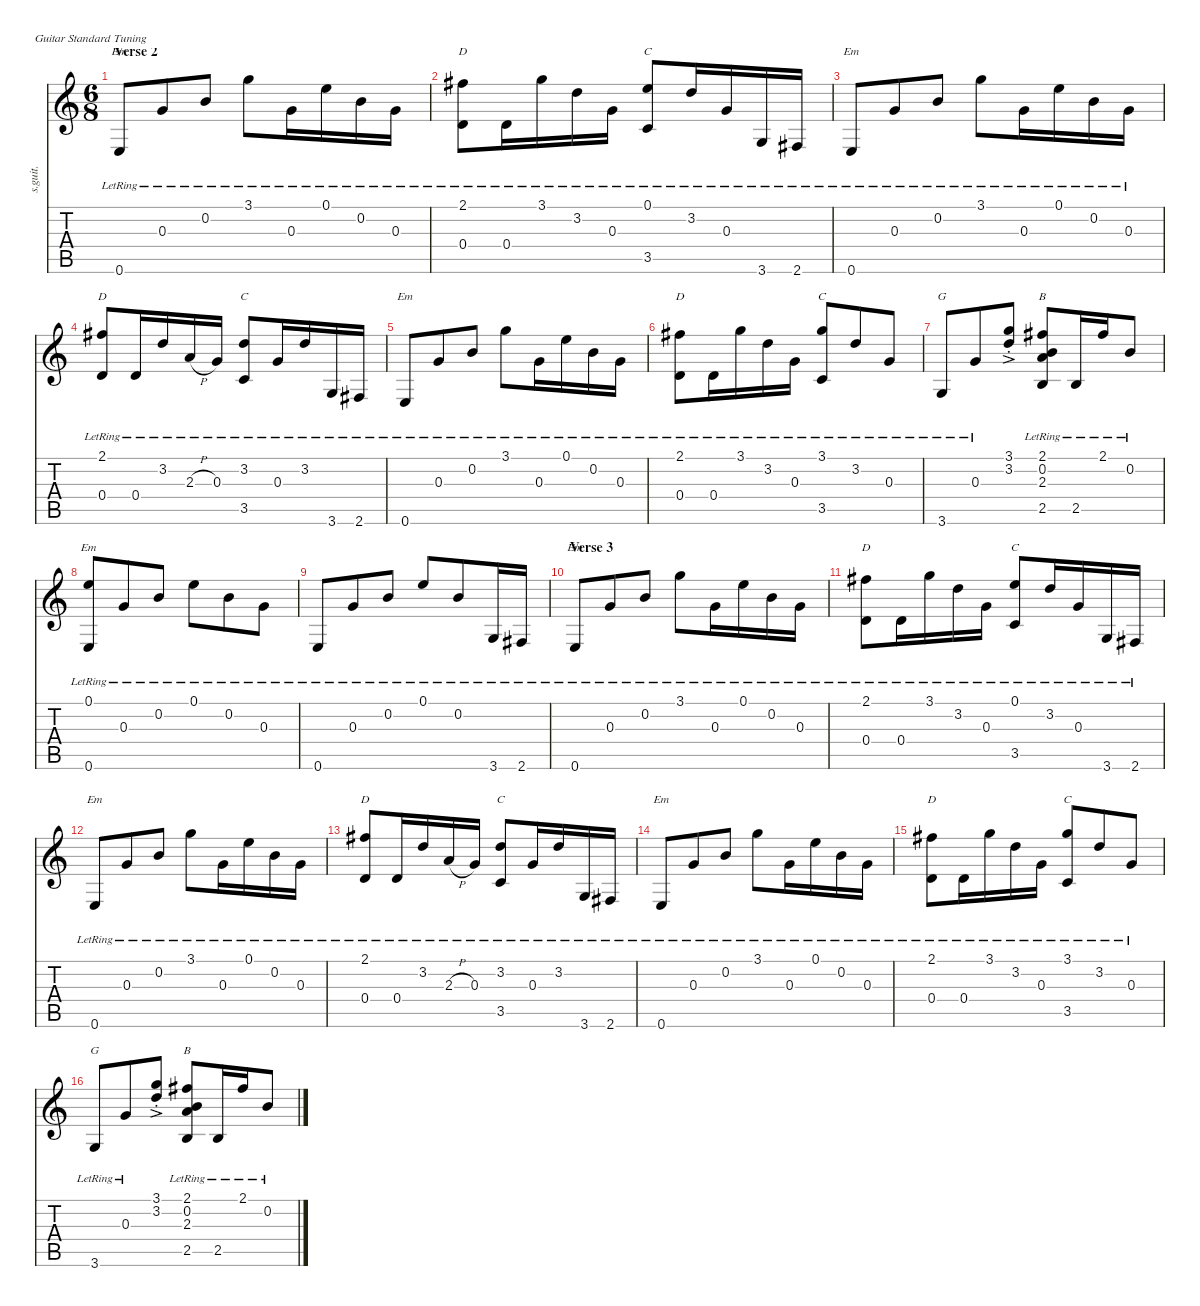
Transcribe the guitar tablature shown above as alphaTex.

\defaultSystemsLayout 4
\hideDynamics
\bracketExtendMode nobrackets
\track ("James Hetfield - Clean I" "s.guit.") {instrument electricguitarclean}
\staff {score tabs}
\tuning (E4 B3 G3 D3 A2 E2)
\chord ("Em" 3 1 2 2 0 x) {showdiagram false}
\chord ("C" 3 1 2 2 0 x) {showdiagram false}
\chord ("D" 3 1 2 2 0 x) {showdiagram false}
\chord ("G" 3 1 2 2 0 x) {showdiagram false}
\chord ("B" 3 1 2 2 0 x) {showdiagram false}
\ts (6 8)
\section ("" "Verse 2")
\tempo (71 hide)
\clef g2
\ks c
0.6{lr}.8{ch "Em" lyrics (0 "") lyrics (1 "") lyrics (2 "") lyrics (3 "") lyrics (4 "") dy ff} 0.3{lr}.8{lyrics (0 "") lyrics (1 "") lyrics (2 "") lyrics (3 "") lyrics (4 "")} 0.2{lr}.8{lyrics (0 "") lyrics (1 "") lyrics (2 "") lyrics (3 "") lyrics (4 "")} 3.1{lr}.8{lyrics (0 "") lyrics (1 "") lyrics (2 "") lyrics (3 "") lyrics (4 "")} 0.3{lr}.16{lyrics (0 "") lyrics (1 "") lyrics (2 "") lyrics (3 "") lyrics (4 "")} 0.1{lr}.16{lyrics (0 "") lyrics (1 "") lyrics (2 "") lyrics (3 "") lyrics (4 "")} 0.2{lr}.16{lyrics (0 "") lyrics (1 "") lyrics (2 "") lyrics (3 "") lyrics (4 "")} 0.3{lr}.16{lyrics (0 "") lyrics (1 "") lyrics (2 "") lyrics (3 "") lyrics (4 "")} |
(2.1{lr acc #} 0.4{lr}).8{ch "D" lyrics (0 "") lyrics (1 "") lyrics (2 "") lyrics (3 "") lyrics (4 "")} 0.4{lr}.16{lyrics (0 "") lyrics (1 "") lyrics (2 "") lyrics (3 "") lyrics (4 "")} 3.1{lr}.16{lyrics (0 "") lyrics (1 "") lyrics (2 "") lyrics (3 "") lyrics (4 "")} 3.2{lr}.16{lyrics (0 "") lyrics (1 "") lyrics (2 "") lyrics (3 "") lyrics (4 "")} 0.3{lr}.16{lyrics (0 "") lyrics (1 "") lyrics (2 "") lyrics (3 "") lyrics (4 "")} (0.1{lr} 3.5{lr}).8{ch "C" lyrics (0 "") lyrics (1 "") lyrics (2 "") lyrics (3 "") lyrics (4 "")} 3.2{lr}.16{lyrics (0 "") lyrics (1 "") lyrics (2 "") lyrics (3 "") lyrics (4 "")} 0.3{lr}.16{lyrics (0 "") lyrics (1 "") lyrics (2 "") lyrics (3 "") lyrics (4 "")} 3.6{lr}.16{lyrics (0 "") lyrics (1 "") lyrics (2 "") lyrics (3 "") lyrics (4 "")} 2.6{lr acc #}.16{lyrics (0 "") lyrics (1 "") lyrics (2 "") lyrics (3 "") lyrics (4 "")} |
0.6{lr}.8{ch "Em" lyrics (0 "") lyrics (1 "") lyrics (2 "") lyrics (3 "") lyrics (4 "")} 0.3{lr}.8{lyrics (0 "") lyrics (1 "") lyrics (2 "") lyrics (3 "") lyrics (4 "")} 0.2{lr}.8{lyrics (0 "") lyrics (1 "") lyrics (2 "") lyrics (3 "") lyrics (4 "")} 3.1{lr}.8{lyrics (0 "") lyrics (1 "") lyrics (2 "") lyrics (3 "") lyrics (4 "")} 0.3{lr}.16{lyrics (0 "") lyrics (1 "") lyrics (2 "") lyrics (3 "") lyrics (4 "")} 0.1{lr}.16{lyrics (0 "") lyrics (1 "") lyrics (2 "") lyrics (3 "") lyrics (4 "")} 0.2{lr}.16{lyrics (0 "") lyrics (1 "") lyrics (2 "") lyrics (3 "") lyrics (4 "")} 0.3{lr}.16{lyrics (0 "") lyrics (1 "") lyrics (2 "") lyrics (3 "") lyrics (4 "")} |
(2.1{lr acc #} 0.4{lr}).8{ch "D" lyrics (0 "") lyrics (1 "") lyrics (2 "") lyrics (3 "") lyrics (4 "")} 0.4{lr}.16{lyrics (0 "") lyrics (1 "") lyrics (2 "") lyrics (3 "") lyrics (4 "")} 3.2{lr}.16{lyrics (0 "") lyrics (1 "") lyrics (2 "") lyrics (3 "") lyrics (4 "")} 2.3{h lr}.16{lyrics (0 "") lyrics (1 "") lyrics (2 "") lyrics (3 "") lyrics (4 "")} 0.3{lr}.16{lyrics (0 "") lyrics (1 "") lyrics (2 "") lyrics (3 "") lyrics (4 "")} (3.2{lr} 3.5{lr}).8{ch "C" lyrics (0 "") lyrics (1 "") lyrics (2 "") lyrics (3 "") lyrics (4 "")} 0.3{lr}.16{lyrics (0 "") lyrics (1 "") lyrics (2 "") lyrics (3 "") lyrics (4 "")} 3.2{lr}.16{lyrics (0 "") lyrics (1 "") lyrics (2 "") lyrics (3 "") lyrics (4 "")} 3.6{lr}.16{lyrics (0 "") lyrics (1 "") lyrics (2 "") lyrics (3 "") lyrics (4 "")} 2.6{lr acc #}.16{lyrics (0 "") lyrics (1 "") lyrics (2 "") lyrics (3 "") lyrics (4 "")} |
0.6{lr}.8{ch "Em" lyrics (0 "") lyrics (1 "") lyrics (2 "") lyrics (3 "") lyrics (4 "")} 0.3{lr}.8{lyrics (0 "") lyrics (1 "") lyrics (2 "") lyrics (3 "") lyrics (4 "")} 0.2{lr}.8{lyrics (0 "") lyrics (1 "") lyrics (2 "") lyrics (3 "") lyrics (4 "")} 3.1{lr}.8{lyrics (0 "") lyrics (1 "") lyrics (2 "") lyrics (3 "") lyrics (4 "")} 0.3{lr}.16{lyrics (0 "") lyrics (1 "") lyrics (2 "") lyrics (3 "") lyrics (4 "")} 0.1{lr}.16{lyrics (0 "") lyrics (1 "") lyrics (2 "") lyrics (3 "") lyrics (4 "")} 0.2{lr}.16{lyrics (0 "") lyrics (1 "") lyrics (2 "") lyrics (3 "") lyrics (4 "")} 0.3{lr}.16{lyrics (0 "") lyrics (1 "") lyrics (2 "") lyrics (3 "") lyrics (4 "")} |
(2.1{lr acc #} 0.4{lr}).8{ch "D" lyrics (0 "") lyrics (1 "") lyrics (2 "") lyrics (3 "") lyrics (4 "")} 0.4{lr}.16{lyrics (0 "") lyrics (1 "") lyrics (2 "") lyrics (3 "") lyrics (4 "")} 3.1{lr}.16{lyrics (0 "") lyrics (1 "") lyrics (2 "") lyrics (3 "") lyrics (4 "")} 3.2{lr}.16{lyrics (0 "") lyrics (1 "") lyrics (2 "") lyrics (3 "") lyrics (4 "")} 0.3{lr}.16{lyrics (0 "") lyrics (1 "") lyrics (2 "") lyrics (3 "") lyrics (4 "")} (3.1{lr} 3.5{lr}).8{ch "C" lyrics (0 "") lyrics (1 "") lyrics (2 "") lyrics (3 "") lyrics (4 "")} 3.2{lr}.8{lyrics (0 "") lyrics (1 "") lyrics (2 "") lyrics (3 "") lyrics (4 "")} 0.3{lr}.8{lyrics (0 "") lyrics (1 "") lyrics (2 "") lyrics (3 "") lyrics (4 "")} |
3.6{lr}.8{ch "G" lyrics (0 "") lyrics (1 "") lyrics (2 "") lyrics (3 "") lyrics (4 "")} 0.3{lr}.8{lyrics (0 "") lyrics (1 "") lyrics (2 "") lyrics (3 "") lyrics (4 "")} (3.1{ac st} 3.2{ac st}).8{lyrics (0 "") lyrics (1 "") lyrics (2 "") lyrics (3 "") lyrics (4 "") dy f} (0.2{lr} 2.3{lr} 2.5{lr} 2.1{lr acc #}).8{ch "B" lyrics (0 "") lyrics (1 "") lyrics (2 "") lyrics (3 "") lyrics (4 "") dy ff} 2.5{lr}.16{lyrics (0 "") lyrics (1 "") lyrics (2 "") lyrics (3 "") lyrics (4 "")} 2.1{lr acc #}.16{lyrics (0 "") lyrics (1 "") lyrics (2 "") lyrics (3 "") lyrics (4 "")} 0.2{lr}.8{lyrics (0 "") lyrics (1 "") lyrics (2 "") lyrics (3 "") lyrics (4 "")} |
(0.1{lr} 0.6{lr}).8{ch "Em" lyrics (0 "") lyrics (1 "") lyrics (2 "") lyrics (3 "") lyrics (4 "")} 0.3{lr}.8{lyrics (0 "") lyrics (1 "") lyrics (2 "") lyrics (3 "") lyrics (4 "")} 0.2{lr}.8{lyrics (0 "") lyrics (1 "") lyrics (2 "") lyrics (3 "") lyrics (4 "")} 0.1{lr}.8{lyrics (0 "") lyrics (1 "") lyrics (2 "") lyrics (3 "") lyrics (4 "")} 0.2{lr}.8{lyrics (0 "") lyrics (1 "") lyrics (2 "") lyrics (3 "") lyrics (4 "")} 0.3{lr}.8{lyrics (0 "") lyrics (1 "") lyrics (2 "") lyrics (3 "") lyrics (4 "")} |
0.6{lr}.8{lyrics (0 "") lyrics (1 "") lyrics (2 "") lyrics (3 "") lyrics (4 "")} 0.3{lr}.8{lyrics (0 "") lyrics (1 "") lyrics (2 "") lyrics (3 "") lyrics (4 "")} 0.2{lr}.8{lyrics (0 "") lyrics (1 "") lyrics (2 "") lyrics (3 "") lyrics (4 "")} 0.1{lr}.8{lyrics (0 "") lyrics (1 "") lyrics (2 "") lyrics (3 "") lyrics (4 "")} 0.2{lr}.8{lyrics (0 "") lyrics (1 "") lyrics (2 "") lyrics (3 "") lyrics (4 "")} 3.6{lr}.16{lyrics (0 "") lyrics (1 "") lyrics (2 "") lyrics (3 "") lyrics (4 "")} 2.6{lr acc #}.16{lyrics (0 "") lyrics (1 "") lyrics (2 "") lyrics (3 "") lyrics (4 "")} |
\section ("" "Verse 3")
0.6{lr}.8{ch "Em" lyrics (0 "") lyrics (1 "") lyrics (2 "") lyrics (3 "") lyrics (4 "")} 0.3{lr}.8{lyrics (0 "") lyrics (1 "") lyrics (2 "") lyrics (3 "") lyrics (4 "")} 0.2{lr}.8{lyrics (0 "") lyrics (1 "") lyrics (2 "") lyrics (3 "") lyrics (4 "")} 3.1{lr}.8{lyrics (0 "") lyrics (1 "") lyrics (2 "") lyrics (3 "") lyrics (4 "")} 0.3{lr}.16{lyrics (0 "") lyrics (1 "") lyrics (2 "") lyrics (3 "") lyrics (4 "")} 0.1{lr}.16{lyrics (0 "") lyrics (1 "") lyrics (2 "") lyrics (3 "") lyrics (4 "")} 0.2{lr}.16{lyrics (0 "") lyrics (1 "") lyrics (2 "") lyrics (3 "") lyrics (4 "")} 0.3{lr}.16{lyrics (0 "") lyrics (1 "") lyrics (2 "") lyrics (3 "") lyrics (4 "")} |
(2.1{lr acc #} 0.4{lr}).8{ch "D" lyrics (0 "") lyrics (1 "") lyrics (2 "") lyrics (3 "") lyrics (4 "")} 0.4{lr}.16{lyrics (0 "") lyrics (1 "") lyrics (2 "") lyrics (3 "") lyrics (4 "")} 3.1{lr}.16{lyrics (0 "") lyrics (1 "") lyrics (2 "") lyrics (3 "") lyrics (4 "")} 3.2{lr}.16{lyrics (0 "") lyrics (1 "") lyrics (2 "") lyrics (3 "") lyrics (4 "")} 0.3{lr}.16{lyrics (0 "") lyrics (1 "") lyrics (2 "") lyrics (3 "") lyrics (4 "")} (0.1{lr} 3.5{lr}).8{ch "C" lyrics (0 "") lyrics (1 "") lyrics (2 "") lyrics (3 "") lyrics (4 "")} 3.2{lr}.16{lyrics (0 "") lyrics (1 "") lyrics (2 "") lyrics (3 "") lyrics (4 "")} 0.3{lr}.16{lyrics (0 "") lyrics (1 "") lyrics (2 "") lyrics (3 "") lyrics (4 "")} 3.6{lr}.16{lyrics (0 "") lyrics (1 "") lyrics (2 "") lyrics (3 "") lyrics (4 "")} 2.6{lr acc #}.16{lyrics (0 "") lyrics (1 "") lyrics (2 "") lyrics (3 "") lyrics (4 "")} |
0.6{lr}.8{ch "Em" lyrics (0 "") lyrics (1 "") lyrics (2 "") lyrics (3 "") lyrics (4 "")} 0.3{lr}.8{lyrics (0 "") lyrics (1 "") lyrics (2 "") lyrics (3 "") lyrics (4 "")} 0.2{lr}.8{lyrics (0 "") lyrics (1 "") lyrics (2 "") lyrics (3 "") lyrics (4 "")} 3.1{lr}.8{lyrics (0 "") lyrics (1 "") lyrics (2 "") lyrics (3 "") lyrics (4 "")} 0.3{lr}.16{lyrics (0 "") lyrics (1 "") lyrics (2 "") lyrics (3 "") lyrics (4 "")} 0.1{lr}.16{lyrics (0 "") lyrics (1 "") lyrics (2 "") lyrics (3 "") lyrics (4 "")} 0.2{lr}.16{lyrics (0 "") lyrics (1 "") lyrics (2 "") lyrics (3 "") lyrics (4 "")} 0.3{lr}.16{lyrics (0 "") lyrics (1 "") lyrics (2 "") lyrics (3 "") lyrics (4 "")} |
(2.1{lr acc #} 0.4{lr}).8{ch "D" lyrics (0 "") lyrics (1 "") lyrics (2 "") lyrics (3 "") lyrics (4 "")} 0.4{lr}.16{lyrics (0 "") lyrics (1 "") lyrics (2 "") lyrics (3 "") lyrics (4 "")} 3.2{lr}.16{lyrics (0 "") lyrics (1 "") lyrics (2 "") lyrics (3 "") lyrics (4 "")} 2.3{h lr}.16{lyrics (0 "") lyrics (1 "") lyrics (2 "") lyrics (3 "") lyrics (4 "")} 0.3{lr}.16{lyrics (0 "") lyrics (1 "") lyrics (2 "") lyrics (3 "") lyrics (4 "")} (3.2{lr} 3.5{lr}).8{ch "C" lyrics (0 "") lyrics (1 "") lyrics (2 "") lyrics (3 "") lyrics (4 "")} 0.3{lr}.16{lyrics (0 "") lyrics (1 "") lyrics (2 "") lyrics (3 "") lyrics (4 "")} 3.2{lr}.16{lyrics (0 "") lyrics (1 "") lyrics (2 "") lyrics (3 "") lyrics (4 "")} 3.6{lr}.16{lyrics (0 "") lyrics (1 "") lyrics (2 "") lyrics (3 "") lyrics (4 "")} 2.6{lr acc #}.16{lyrics (0 "") lyrics (1 "") lyrics (2 "") lyrics (3 "") lyrics (4 "")} |
0.6{lr}.8{ch "Em" lyrics (0 "") lyrics (1 "") lyrics (2 "") lyrics (3 "") lyrics (4 "")} 0.3{lr}.8{lyrics (0 "") lyrics (1 "") lyrics (2 "") lyrics (3 "") lyrics (4 "")} 0.2{lr}.8{lyrics (0 "") lyrics (1 "") lyrics (2 "") lyrics (3 "") lyrics (4 "")} 3.1{lr}.8{lyrics (0 "") lyrics (1 "") lyrics (2 "") lyrics (3 "") lyrics (4 "")} 0.3{lr}.16{lyrics (0 "") lyrics (1 "") lyrics (2 "") lyrics (3 "") lyrics (4 "")} 0.1{lr}.16{lyrics (0 "") lyrics (1 "") lyrics (2 "") lyrics (3 "") lyrics (4 "")} 0.2{lr}.16{lyrics (0 "") lyrics (1 "") lyrics (2 "") lyrics (3 "") lyrics (4 "")} 0.3{lr}.16{lyrics (0 "") lyrics (1 "") lyrics (2 "") lyrics (3 "") lyrics (4 "")} |
(2.1{lr acc #} 0.4{lr}).8{ch "D" lyrics (0 "") lyrics (1 "") lyrics (2 "") lyrics (3 "") lyrics (4 "")} 0.4{lr}.16{lyrics (0 "") lyrics (1 "") lyrics (2 "") lyrics (3 "") lyrics (4 "")} 3.1{lr}.16{lyrics (0 "") lyrics (1 "") lyrics (2 "") lyrics (3 "") lyrics (4 "")} 3.2{lr}.16{lyrics (0 "") lyrics (1 "") lyrics (2 "") lyrics (3 "") lyrics (4 "")} 0.3{lr}.16{lyrics (0 "") lyrics (1 "") lyrics (2 "") lyrics (3 "") lyrics (4 "")} (3.1{lr} 3.5{lr}).8{ch "C" lyrics (0 "") lyrics (1 "") lyrics (2 "") lyrics (3 "") lyrics (4 "")} 3.2{lr}.8{lyrics (0 "") lyrics (1 "") lyrics (2 "") lyrics (3 "") lyrics (4 "")} 0.3{lr}.8{lyrics (0 "") lyrics (1 "") lyrics (2 "") lyrics (3 "") lyrics (4 "")} |
3.6{lr}.8{ch "G" lyrics (0 "") lyrics (1 "") lyrics (2 "") lyrics (3 "") lyrics (4 "")} 0.3{lr}.8{lyrics (0 "") lyrics (1 "") lyrics (2 "") lyrics (3 "") lyrics (4 "")} (3.1{ac st} 3.2{ac st}).8{lyrics (0 "") lyrics (1 "") lyrics (2 "") lyrics (3 "") lyrics (4 "") dy f} (2.1{lr acc #} 0.2{lr} 2.3{lr} 2.5{lr}).8{ch "B" lyrics (0 "") lyrics (1 "") lyrics (2 "") lyrics (3 "") lyrics (4 "") dy ff} 2.5{lr}.16{lyrics (0 "") lyrics (1 "") lyrics (2 "") lyrics (3 "") lyrics (4 "")} 2.1{lr acc #}.16{lyrics (0 "") lyrics (1 "") lyrics (2 "") lyrics (3 "") lyrics (4 "")} 0.2{lr}.8{lyrics (0 "") lyrics (1 "") lyrics (2 "") lyrics (3 "") lyrics (4 "")}
